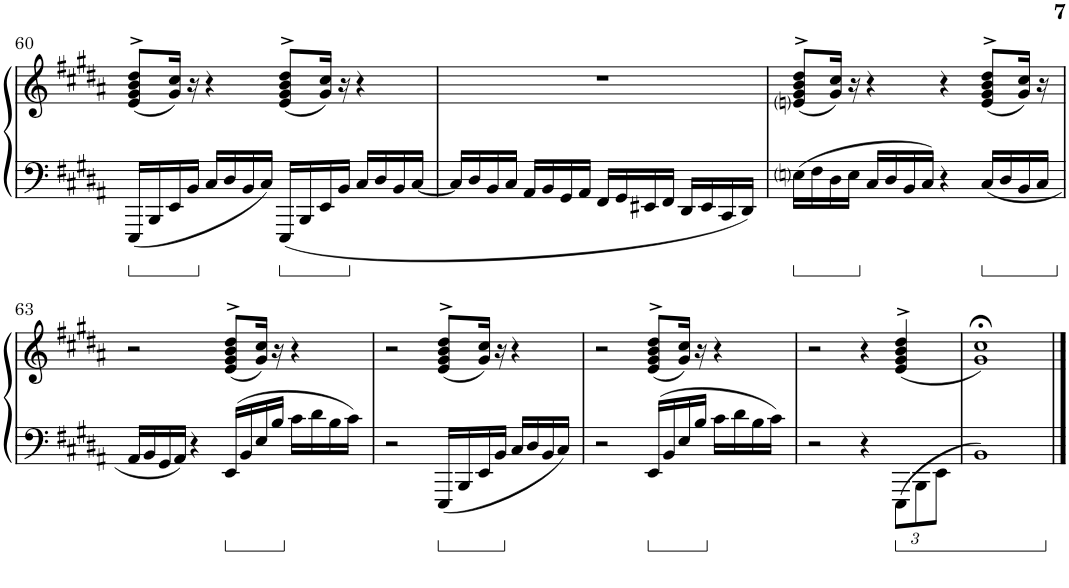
**kern	**kern
*part1	*part1
*staff2	*staff1
*I"Klavír	*
*I'Klv.	*
!!LO:PB:g=z
*clefF4	*clefG2
*k[f#c#g#d#a#]	*k[f#c#g#d#a#]
*M4/4	*M4/4
=60	=60
16EEE/LL	(<8e/^>^^ 8g#/^>^^ 8b/^>^^ 8dd#/^>^^L
16BBB/	.
16EE/	16g#/ 16cc#/Jk)
16BB/JJ	16r
16C#/LL	4r
16D#/	.
16BB/	.
16C#/JJ	.
16EEE/LL	(<8e/^>^^ 8g#/^>^^ 8b/^>^^ 8dd#/^>^^L
16BBB/	.
16EE/	16g#/ 16cc#/Jk)
16BB/JJ	16r
16C#/LL	4r
16D#/	.
16BB/	.
[16C#/JJ	.
=61	=61
16C#/LL]	1r
16D#/	.
16BB/	.
16C#/JJ	.
16AA#/LL	.
16BB/	.
16GG#/	.
16AA#/JJ	.
16FF#/LL	.
16GG#/	.
16EE#X/	.
16FF#/JJ	.
16DD#/LL	.
16EE#/	.
16CC#/	.
16DD#/JJ	.
=62	=62
16Eni\LL	(<8eni/^>^^ 8g#/^>^^ 8b/^>^^ 8dd#/^>^^L
16F#\	.
16D#\	16g#/ 16cc#/Jk)
16E\JJ	16r
16C#/LL	4r
16D#/	.
16BB/	.
16C#/JJ	.
4r	4r
16C#/LL	(<8e/^>^^ 8g#/^>^^ 8b/^>^^ 8dd#/^>^^L
16D#/	.
16BB/	16g#/ 16cc#/Jk)
16C#/JJ	16r
!!LO:LB:g=z
=63	=63
16AA#/LL	2r
16BB/	.
16GG#/	.
16AA#/JJ	.
4r	.
16EE/LL	(<8e/^>^^ 8g#/^>^^ 8b/^>^^ 8dd#/^>^^L
16BB/	.
16E/	16g#/ 16cc#/Jk)
16B/JJ	16r
16c#\LL	4r
16d#\	.
16B\	.
16c#\JJ	.
=64	=64
2r	2r
16EEE/LL	(<8e/^>^^ 8g#/^>^^ 8b/^>^^ 8dd#/^>^^L
16BBB/	.
16EE/	16g#/ 16cc#/Jk)
16BB/JJ	16r
16C#/LL	4r
16D#/	.
16BB/	.
16C#/JJ	.
=65	=65
2r	2r
16EE/LL	(<8e/^>^^ 8g#/^>^^ 8b/^>^^ 8dd#/^>^^L
16BB/	.
16E/	16g#/ 16cc#/Jk)
16B/JJ	16r
16c#\LL	4r
16d#\	.
16B\	.
16c#\JJ	.
=66	=66
2r	2r
4r	4r
*Xbrackettup	*
12EEE\L	(4e/^>^^ 4g#/^>^^ 4b/^>^^ 4dd#/^>^^
12BBB\	.
12EE\J	.
=67	=67
1BB	1g#;< 1cc#;<)
==	==
*-	*-
